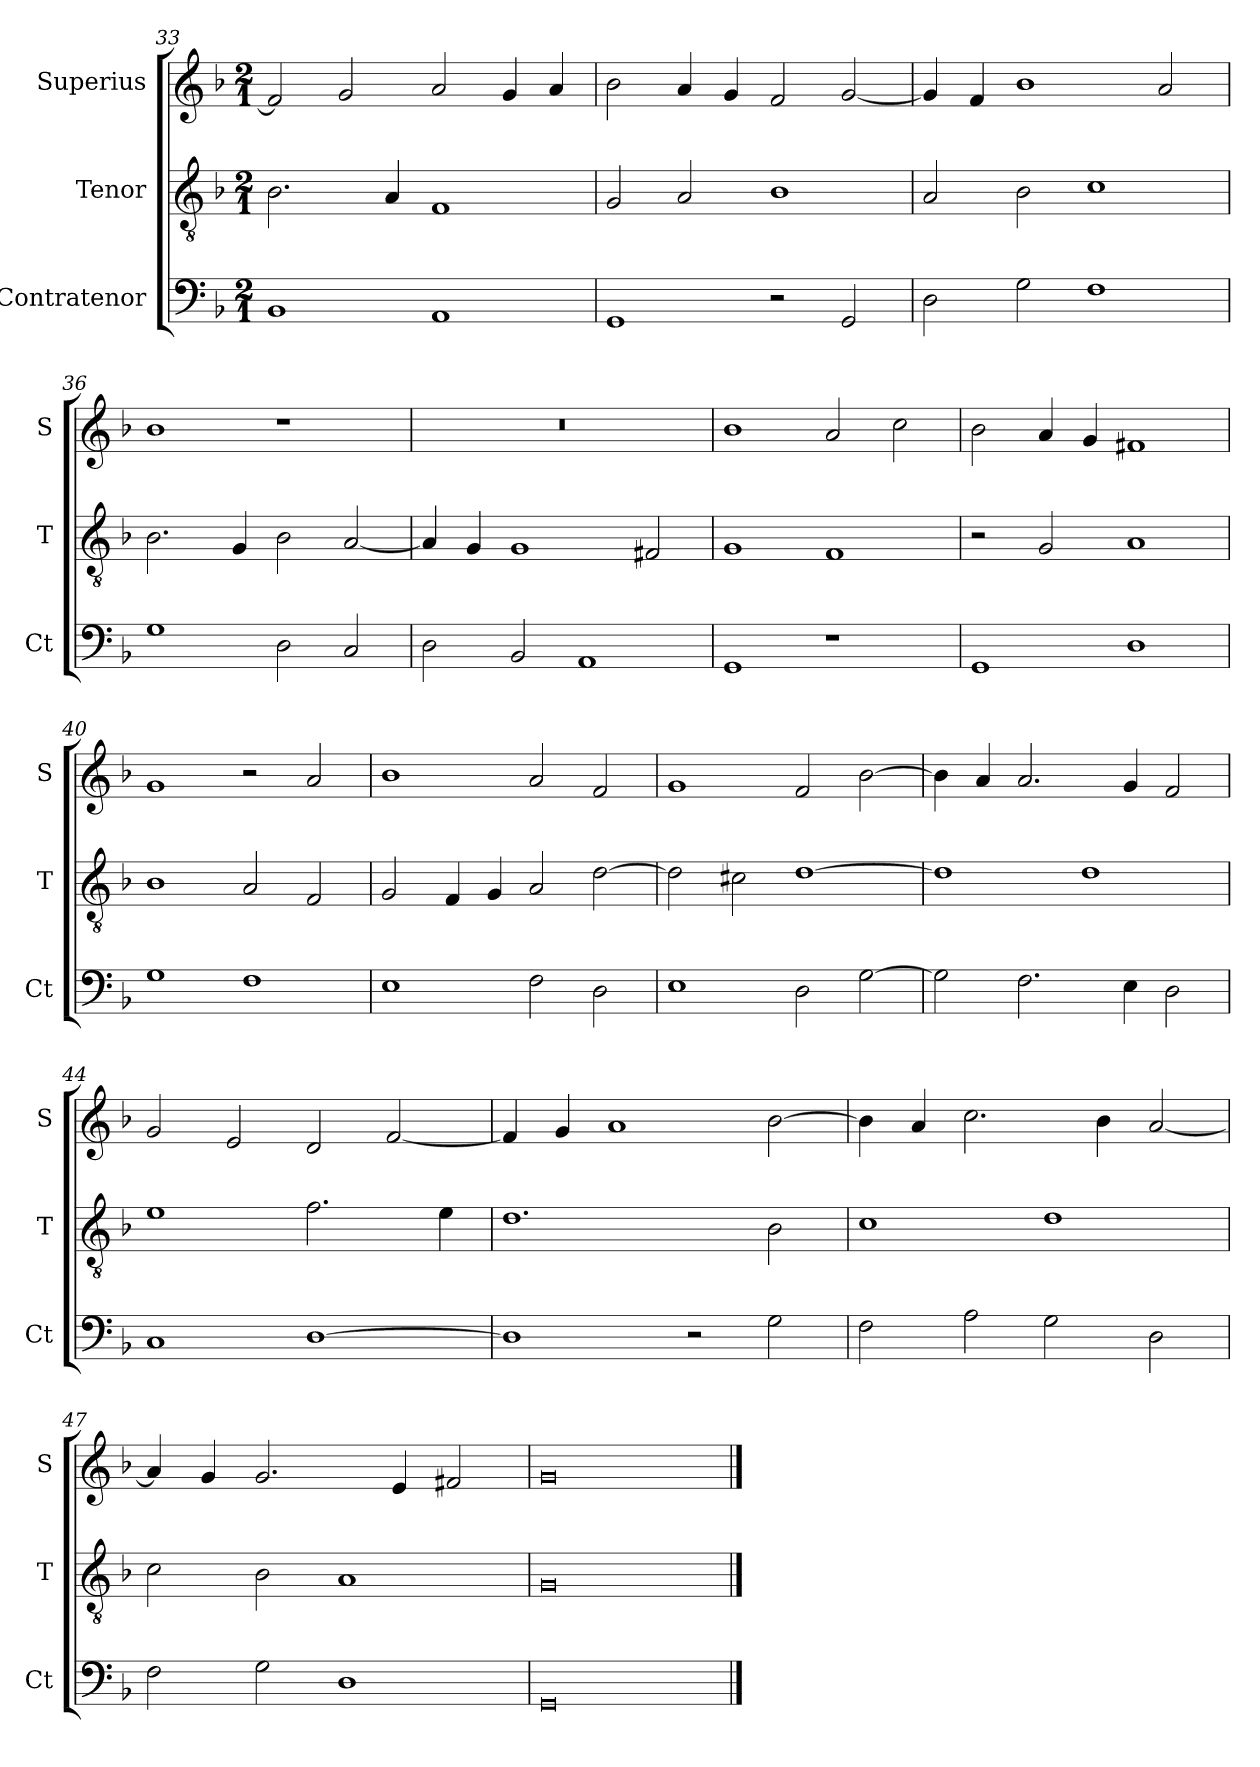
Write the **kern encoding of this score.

**kern	**kern	**kern
*part3	*part2	*part1
*staff3	*staff2	*staff1
*I"Contratenor	*I"Tenor	*I"Superius
*I'Ct	*I'T	*I'S
*clefF4	*clefGv2	*clefG2
*k[b-]	*k[b-]	*k[b-]
*M2/1	*M2/1	*M2/1
=33	=33	=33
1BB-	2.B-	2f]
.	.	2g
.	4A	.
1AA	1F	2a
.	.	4g
.	.	4a
=34	=34	=34
1GG	2G	2b-
.	2A	4a
.	.	4g
2r	1B-	2f
2GG	.	[2g
=35	=35	=35
2D	2A	4g]
.	.	4f
2G	2B-	1b-
1F	1c	.
.	.	2a
=36	=36	=36
1G	2.B-	1b-
.	4G	.
2D	2B-	1r
2C	[2A	.
=37	=37	=37
2D	4A]	0r
.	4G	.
2BB-	1G	.
1AA	.	.
.	2F#X	.
=38	=38	=38
1GG	1G	1b-
1r	1F	2a
.	.	2cc
=39	=39	=39
1GG	2r	2b-
.	2G	4a
.	.	4g
1D	1A	1f#X
=40	=40	=40
1G	1B-	1g
1F	2A	2r
.	2F	2a
=41	=41	=41
1E	2G	1b-
.	4F	.
.	4G	.
2F	2A	2a
2D	[2d	2f
=42	=42	=42
1E	2d]	1g
.	2c#X	.
2D	[1d	2f
[2G	.	[2b-
=43	=43	=43
2G]	1d]	4b-]
.	.	4a
2.F	.	2.a
.	1d	.
4E	.	4g
2D	.	2f
=44	=44	=44
1C	1e	2g
.	.	2e
[1D	2.f	2d
.	.	[2f
.	4e	.
=45	=45	=45
1D]	1.d	4f]
.	.	4g
.	.	1a
2r	.	.
2G	2B-	[2b-
=46	=46	=46
2F	1c	4b-]
.	.	4a
2A	.	2.cc
2G	1d	.
.	.	4b-
2D	.	[2a
=47	=47	=47
2F	2c	4a]
.	.	4g
2G	2B-	2.g
1D	1A	.
.	.	4e
.	.	2f#X
=48	=48	=48
0GG	0G	0g
==	==	==
*-	*-	*-
